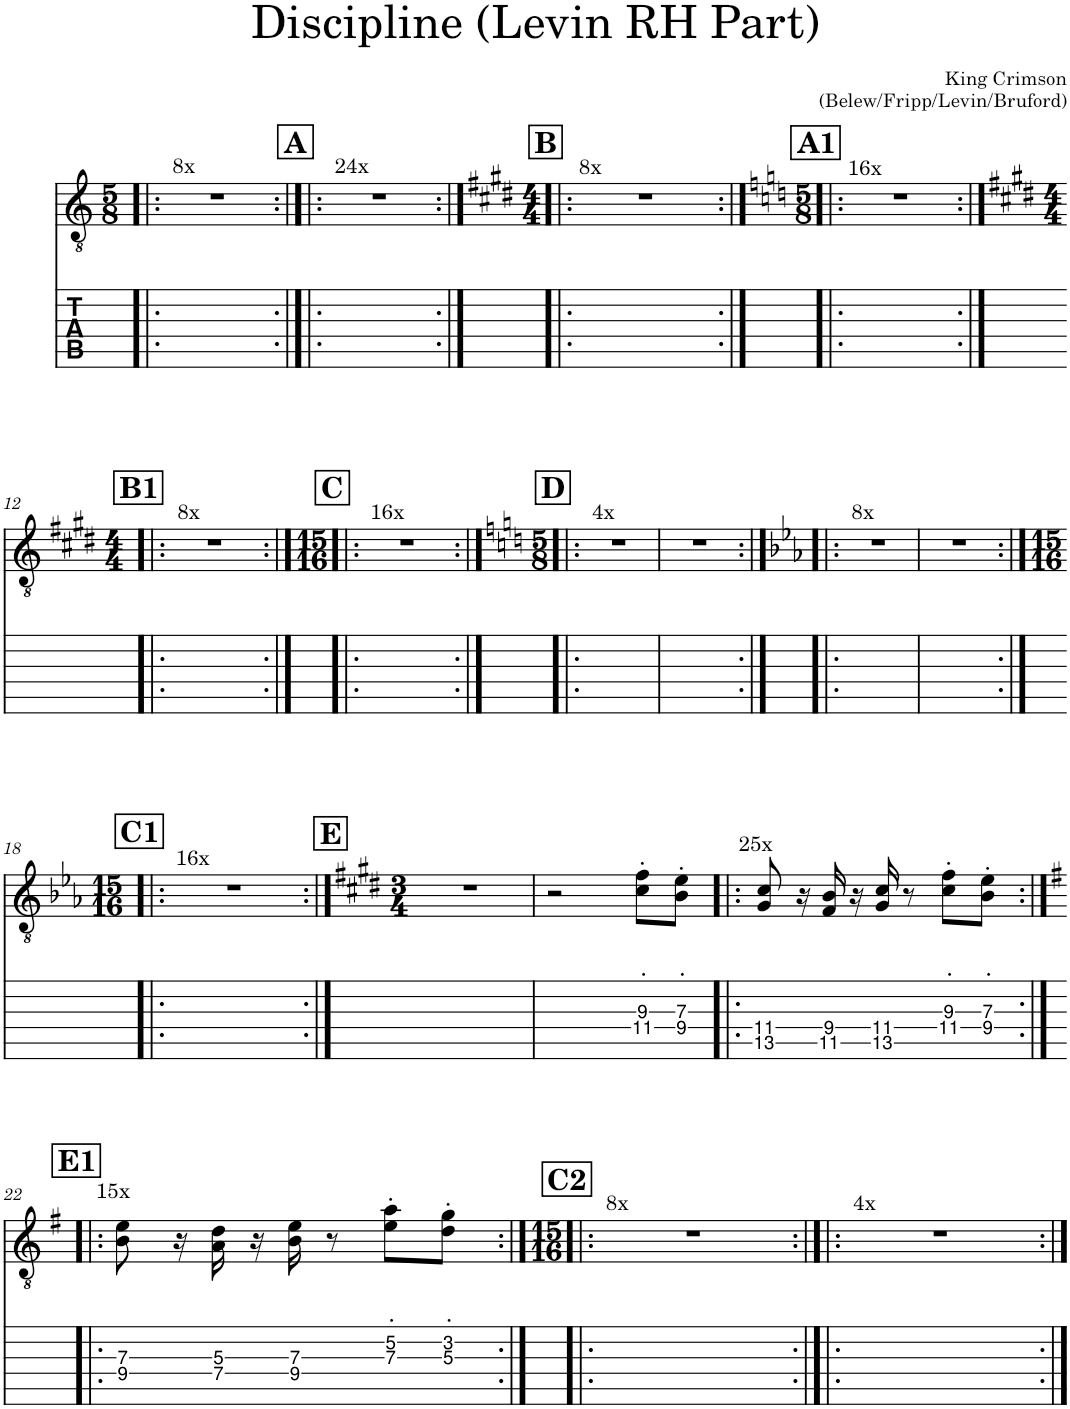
**kern	**kern
*part1	*part1
*staff2	*staff1
*I"Acoustic Guitar	*
*I'Guit.	*
*stria6	*
*	*clefGv2
*k[]	*k[]
*M5/8	*M5/8
=1!|:	=1!|:
!	!LO:TX:a:t=8x
8%5r	8%5r
!!LO:REH:place=s1:a:B:cj:fs=14:t=A
=9:|!|:	=9:|!|:
!	!LO:TX:a:t=24x
8%5r	8%5r
!!LO:REH:place=s1:a:B:cj:fs=14:t=B
=10:|!|:	=10:|!|:
*k[f#c#g#d#]	*k[f#c#g#d#]
*M4/4	*M4/4
!	!LO:TX:a:t=8x
1r	1r
!!LO:REH:place=s1:a:B:cj:fs=14:t=A1
=11:|!|:	=11:|!|:
*k[]	*k[]
*M5/8	*M5/8
!	!LO:TX:a:t=16x
8%5r	8%5r
!!LO:LB:g=z
!!LO:REH:place=s1:a:B:cj:fs=14:t=B1
=12:|!|:	=12:|!|:
*k[f#c#g#d#]	*k[f#c#g#d#]
*M4/4	*M4/4
!	!LO:TX:a:t=8x
1r	1r
!!LO:REH:place=s1:a:B:cj:fs=14:t=C
=13:|!|:	=13:|!|:
*M15/16	*M15/16
!	!LO:TX:a:t=16x
2...r	2...r
!!LO:REH:place=s1:a:B:cj:fs=14:t=D
=14:|!|:	=14:|!|:
*k[]	*k[]
*M5/8	*M5/8
!	!LO:TX:a:t=4x
8%5r	8%5r
=15	=15
8%5r	8%5r
=16:|!|:	=16:|!|:
*k[b-e-a-]	*k[b-e-a-]
!	!LO:TX:a:t=8x
8%5r	8%5r
=17	=17
8%5r	8%5r
!!LO:LB:g=z
!!LO:REH:place=s1:a:B:cj:fs=14:t=C1
=18:|!|:	=18:|!|:
*M15/16	*M15/16
!	!LO:TX:a:t=16x
2...r	2...r
!!LO:REH:place=s1:a:B:cj:fs=14:t=E
=19:|!	=19:|!
*k[f#c#g#d#]	*k[f#c#g#d#]
*M3/4	*M3/4
2.r	2.r
=20	=20
2r	2r
8c#'\ 8f#'\L	8c#\' 8f#\'L
8B'\ 8e'\J	8B\' 8e\'J
=21!|:	=21!|:
!	!LO:TX:a:t=25x
8G# 8c#	8G#/ 8c#/
16r	16r
16F# 16B	16F#/ 16B/
16r	16r
16G# 16c#	16G#/ 16c#/
8r	8r
8c#'\ 8f#'\L	8c#\' 8f#\'L
8B'\ 8e'\J	8B\' 8e\'J
!!LO:LB:g=z
!!LO:REH:place=s1:a:B:cj:fs=14:t=E1
=22:|!|:	=22:|!|:
*k[f#]	*k[f#]
!	!LO:TX:a:t=15x
8B 8e	8B\ 8e\
16r	16r
16A 16d	16A\ 16d\
16r	16r
16B 16e	16B\ 16e\
8r	8r
8e'\ 8a'\L	8e\' 8a\'L
8d'\ 8g'\J	8d\' 8g\'J
!!LO:REH:place=s1:a:B:cj:fs=14:t=C2
=23:|!|:	=23:|!|:
*M15/16	*M15/16
!	!LO:TX:a:t=8x
2...r	2...r
=24:|!|:	=24:|!|:
!	!LO:TX:a:t=4x
2...r	2...r
=:|!	=:|!
*-	*-
